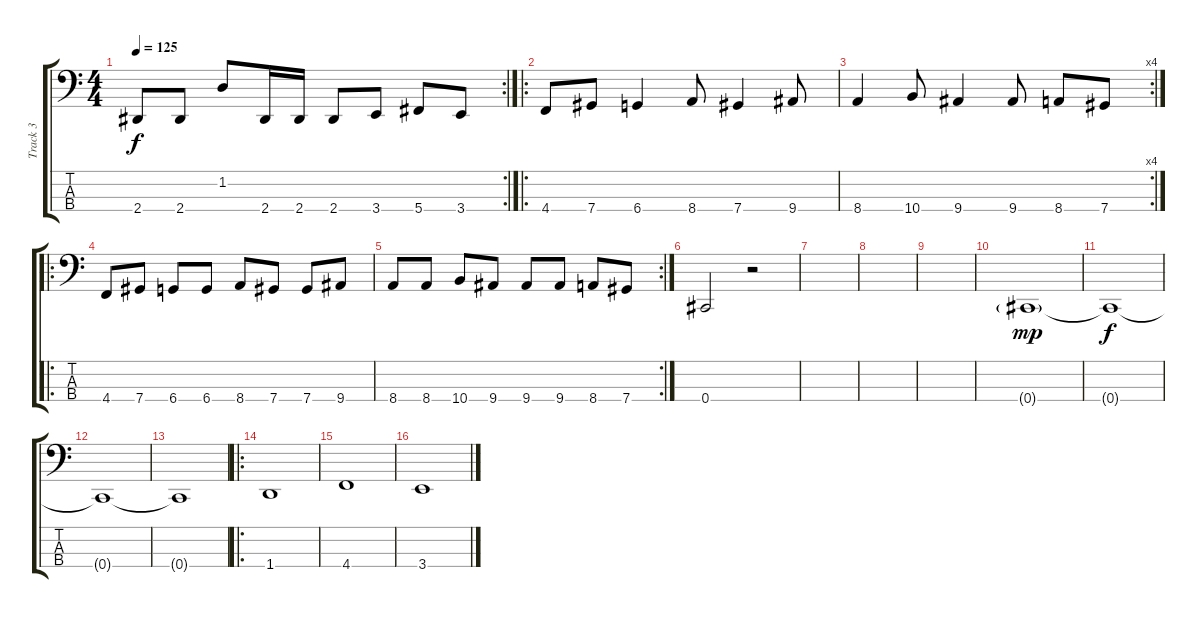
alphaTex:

\track ("Track 3" "Track 3") {instrument electricbasspick}
\staff {score tabs}
\tuning (Gb2 Db2 Ab1 Db1) {hide}
\rc 2
\ts (4 4)
\tempo 125
\clef f4
\ks c
2.4.8{dy f} 2.4.8 1.2.8 2.4.16 2.4.16 2.4.8 3.4.8 5.4.8 3.4.8 |
\ro
4.4.8 7.4.8 6.4.4 8.4.8 7.4.4 9.4.8 |
\rc 4
8.4.4 10.4.8 9.4.4 9.4.8 8.4.8 7.4.8 |
\ro
4.4.8 7.4.8 6.4.8 6.4.8 8.4.8 7.4.8 7.4.8 9.4.8 |
\rc 2
8.4.8 8.4.8 10.4.8 9.4.8 9.4.8 9.4.8 8.4.8 7.4.8 |
0.4.2 r.2 |
|
|
|
0.4{g}.1{dy mp} |
0.4{t}.1{dy f} |
0.4{t}.1 |
0.4{t}.1 |
\ro
1.4.1 |
4.4.1 |
3.4.1
